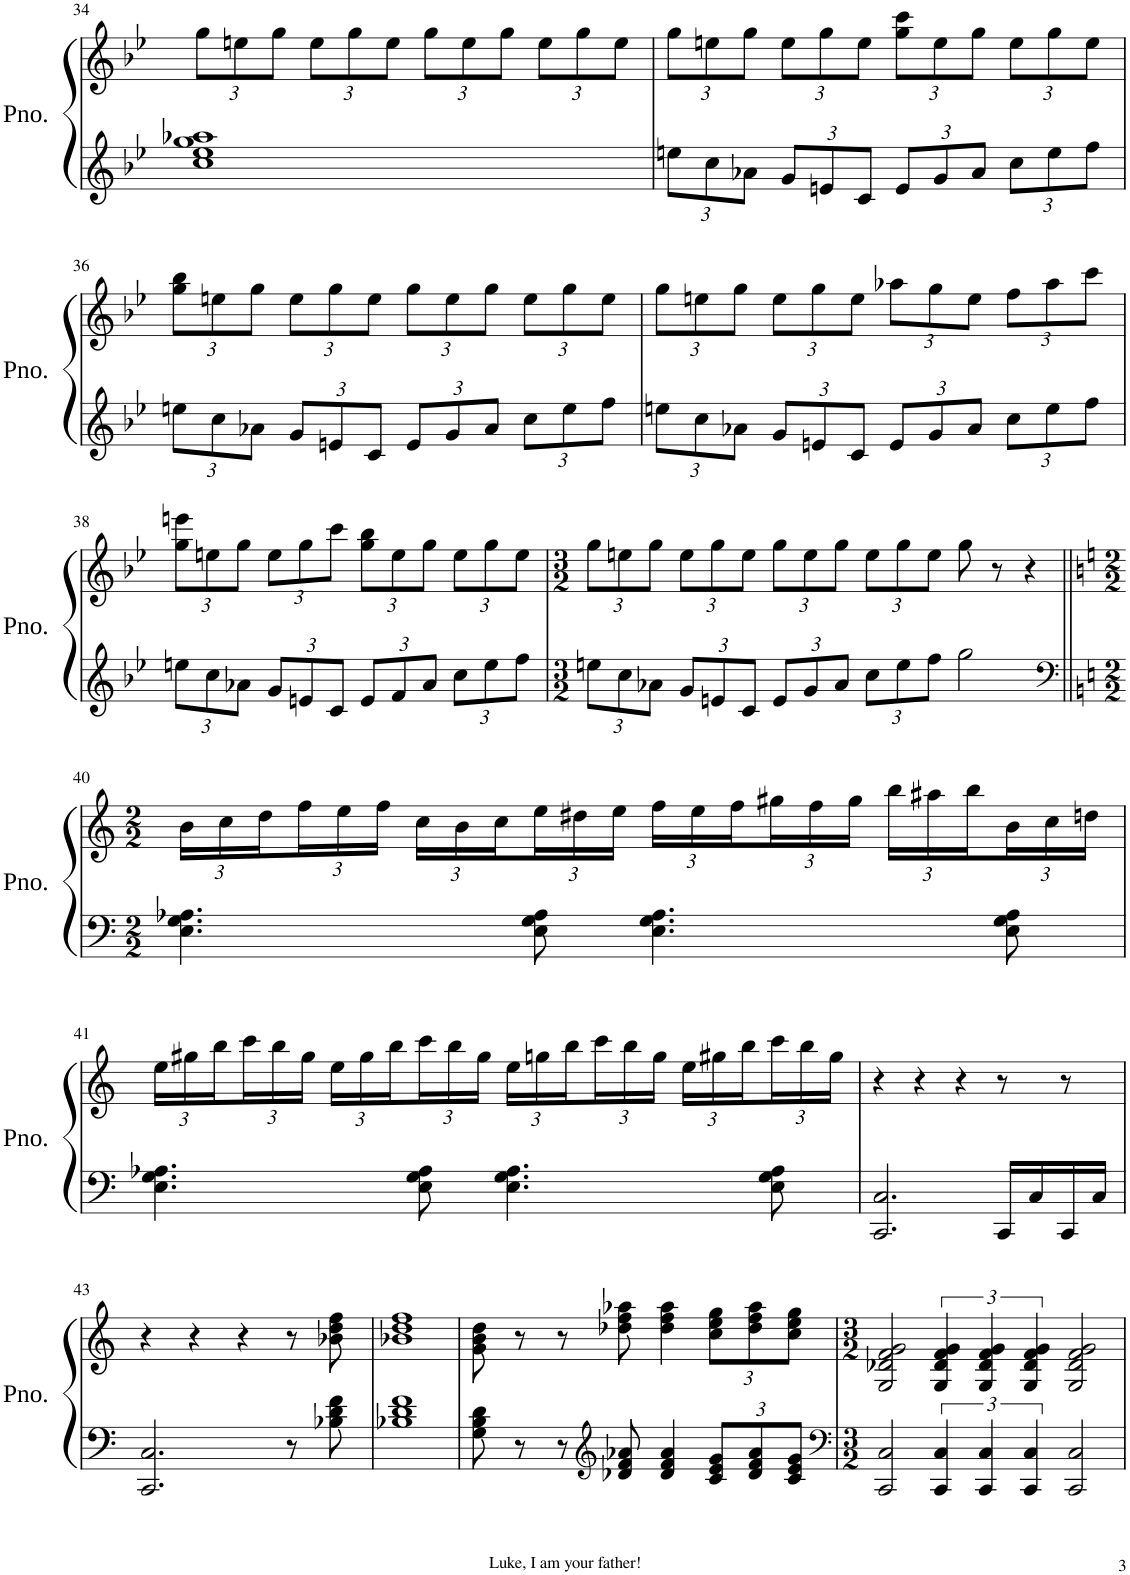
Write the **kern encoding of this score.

**kern	**kern
*part1	*part1
*staff2	*staff1
*I"Piano	*
*I'Pno.	*
!!LO:PB:g=z
*clefG2	*clefG2
*k[b-e-]	*k[b-e-]
*M4/4	*M4/4
*	*Xbrackettup
=34	=34
1cc 1ee- 1gg 1aa-X	12gg\L
.	12een\
.	12gg\J
.	12ee\L
.	12gg\
.	12ee\J
.	12gg\L
.	12ee\
.	12gg\J
.	12ee\L
.	12gg\
.	12ee\J
=35	=35
*Xbrackettup	*
12een\L	12gg\L
12cc\	12een\
12a-X\J	12gg\J
12g/L	12ee\L
12en/	12gg\
12c/J	12ee\J
12e/L	12gg\ 12ccc\L
12g/	12ee\
12a-/J	12gg\J
12cc\L	12ee\L
12ee\	12gg\
12ff\J	12ee\J
!!LO:LB:g=z
=36	=36
12een\L	12gg\ 12bb-\L
12cc\	12een\
12a-X\J	12gg\J
12g/L	12ee\L
12en/	12gg\
12c/J	12ee\J
12e/L	12gg\L
12g/	12ee\
12a-/J	12gg\J
12cc\L	12ee\L
12ee\	12gg\
12ff\J	12ee\J
=37	=37
12een\L	12gg\L
12cc\	12een\
12a-X\J	12gg\J
12g/L	12ee\L
12en/	12gg\
12c/J	12ee\J
12e/L	12aa-X\L
12g/	12gg\
12a-/J	12ee\J
12cc\L	12ff\L
12ee\	12aa-\
12ff\J	12ccc\J
!!LO:LB:g=z
=38	=38
12een\L	12gg\ 12eeen\L
12cc\	12een\
12a-X\J	12gg\J
12g/L	12ee\L
12en/	12gg\
12c/J	12ccc\J
12e/L	12gg\ 12bb-\L
12f/	12ee\
12a-/J	12gg\J
12cc\L	12ee\L
12ee\	12gg\
12ff\J	12ee\J
=39	=39
*M3/2	*M3/2
12een\L	12gg\L
12cc\	12een\
12a-X\J	12gg\J
12g/L	12ee\L
12en/	12gg\
12c/J	12ee\J
12e/L	12gg\L
12g/	12ee\
12a-/J	12gg\J
12cc\L	12ee\L
12ee\	12gg\
12ff\J	12ee\J
2gg\	8gg\
.	8r
.	4r
!!LO:LB:g=z
=40||	=40||
*clefF4	*
*k[]	*k[]
*M2/2	*M2/2
4.E\ 4.G\ 4.A-X\	24b\LL
.	24cc\
.	24dd\
.	24ff\
.	24ee\
.	24ff\JJ
.	24cc\LL
.	24b\
.	24cc\
8E\ 8G\ 8A-\	24ee\
.	24dd#X\
.	24ee\JJ
4.E\ 4.G\ 4.A-\	24ff\LL
.	24ee\
.	24ff\
.	24gg#X\
.	24ff\
.	24gg#\JJ
.	24bb\LL
.	24aa#X\
.	24bb\
8E\ 8G\ 8A-\	24b\
.	24cc\
.	24ddn\JJ
!!LO:LB:g=z
=41	=41
4.E\ 4.G\ 4.A-X\	24ee\LL
.	24gg#X\
.	24bb\
.	24ccc\
.	24bb\
.	24gg#\JJ
.	24ee\LL
.	24gg#\
.	24bb\
8E\ 8G\ 8A-\	24ccc\
.	24bb\
.	24gg#\JJ
4.E\ 4.G\ 4.A-\	24ee\LL
.	24ggn\
.	24bb\
.	24ccc\
.	24bb\
.	24gg\JJ
.	24ee\LL
.	24gg#X\
.	24bb\
8E\ 8G\ 8A-\	24ccc\
.	24bb\
.	24gg#\JJ
=42	=42
2.CC/ 2.C/	4r
.	4r
.	4r
16CC/LL	8r
16C/	.
16CC/	8r
16C/JJ	.
!!LO:LB:g=z
=43	=43
2.CC/ 2.C/	4r
.	4r
.	4r
8r	8r
8B-X\ 8d\ 8f\	8b-X\ 8dd\ 8ff\
=44	=44
1B-X 1d 1f	1b-X 1dd 1ff
=45	=45
8G\ 8B\ 8d\	8g\ 8b\ 8dd\
8r	8r
8r	8r
*clefG2	*
8d-X/ 8f/ 8a-X/	8dd-X\ 8ff\ 8aa-X\
4d-/ 4f/ 4a-/	4dd-\ 4ff\ 4aa-\
12c/ 12e/ 12g/L	12cc\ 12ee\ 12gg\L
12d-/ 12f/ 12a-/	12dd-\ 12ff\ 12aa-\
12c/ 12e/ 12g/J	12cc\ 12ee\ 12gg\J
=46	=46
*clefF4	*
*M3/2	*M3/2
2CC/ 2C/	2G/ 2d-X/ 2f/ 2g/
*brackettup	*brackettup
6CC/ 6C/	6G/ 6d-/ 6f/ 6g/
6CC/ 6C/	6G/ 6d-/ 6f/ 6g/
6CC/ 6C/	6G/ 6d-/ 6f/ 6g/
2CC/ 2C/	2G/ 2d-/ 2f/ 2g/
=	=
*-	*-
